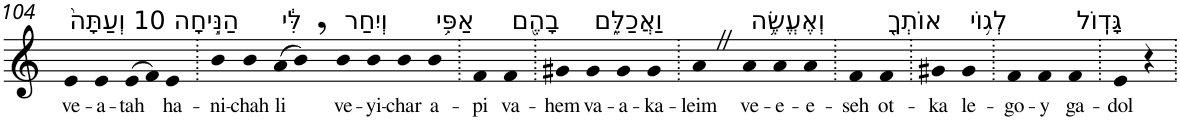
**kern	**text
*part1	*part1
*staff1	*staff1
*I"Piano	*
*I'Pno	*
!!LO:PB:g=z
*clefG2	*
*k[]	*
=104	=104
!LO:TX:a:t=10 וְעַתָּה֙	!
!	!LO:LY:b
4e	ve-
!	!LO:LY:b
4e	-a-
!	!LO:LY:b
(>8e	-tah
8f)	.
!LO:TX:a:t=הַנִּ֣יחָה	!
!	!LO:LY:b
4e	ha-
=105.	=105.
!	!LO:LY:b
4b	-ni-
!	!LO:LY:b
4b	-chah
!LO:TX:a:t=לִּ֔י	!
!	!LO:LY:b
(8a	li
8b,)	.
!LO:TX:a:t=וְיִחַר	!
!	!LO:LY:b
4b	ve-
!	!LO:LY:b
4b	-yi-
!	!LO:LY:b
4b	-char
!LO:TX:a:t=אַפִּ֥י	!
!	!LO:LY:b
4b	a-
=106.	=106.
!	!LO:LY:b
4f	-pi
!LO:TX:a:t=בָהֶ֖ם	!
!	!LO:LY:b
4f	va-
=107.	=107.
!	!LO:LY:b
4g#X	-hem
!LO:TX:a:t=וַאֲכַלֵּ֑ם	!
!	!LO:LY:b
4g#	va-
!	!LO:LY:b
4g#	-a-
!	!LO:LY:b
4g#	-ka-
=108.	=108.
!	!LO:LY:b
4aZ	-leim
!LO:TX:a:t=וְאֶעֱשֶׂ֥ה	!
!	!LO:LY:b
4a	ve-
!	!LO:LY:b
4a	-e-
!	!LO:LY:b
4a	-e-
=109.	=109.
!	!LO:LY:b
4f	-seh
!LO:TX:a:t=אוֹתְךָ֖	!
!	!LO:LY:b
4f	ot-
=110.	=110.
!	!LO:LY:b
4g#X	-ka
!LO:TX:a:t=לְג֥וֹי	!
!	!LO:LY:b
4g#	le-
=111.	=111.
!	!LO:LY:b
4f	-go-
!	!LO:LY:b
4f	-y
!LO:TX:a:t=גָּדֽוֹל	!
!	!LO:LY:b
4f	ga-
=112.	=112.
!	!LO:LY:b
4e	-dol
4r	.
=.	=.
*-	*-
